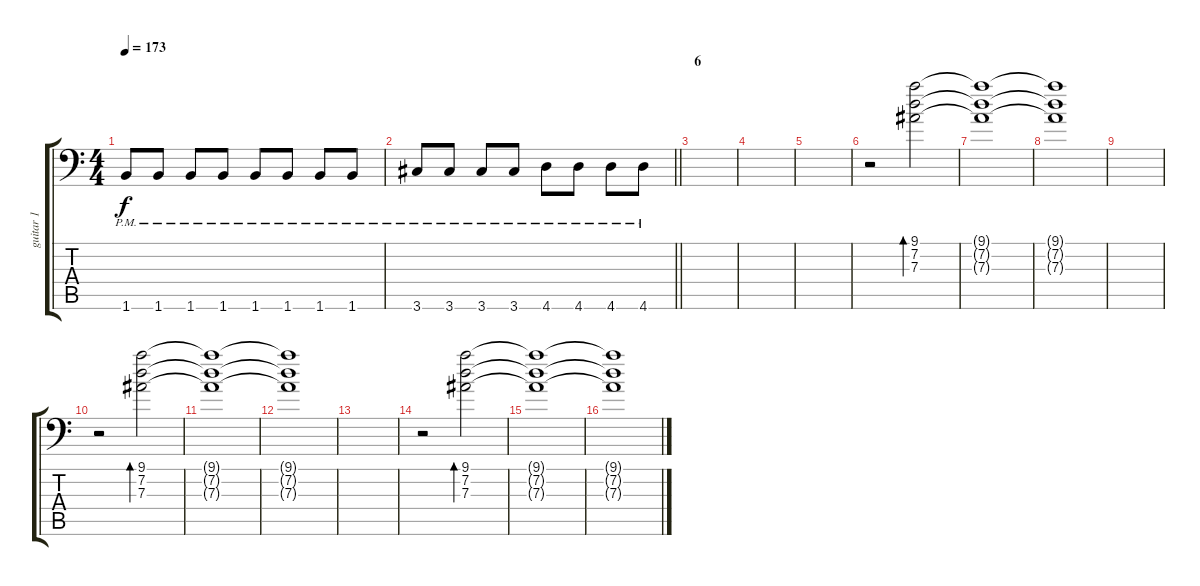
\track ("guitar 1" "guitar 1") {instrument distortionguitar}
\staff {score tabs}
\tuning (C4 G3 Eb3 Bb2 F2 Bb1) {hide}
\ts (4 4)
\tempo 173
\clef f4
\ks c
1.6{pm}.8{dy f} 1.6{pm}.8 1.6{pm}.8 1.6{pm}.8 1.6{pm}.8 1.6{pm}.8 1.6{pm}.8 1.6{pm}.8 |
\barLineRight lightlight
3.6{pm}.8 3.6{pm}.8 3.6{pm}.8 3.6{pm}.8 4.6{pm}.8 4.6{pm}.8 4.6{pm}.8 4.6{pm}.8 |
\section ("" "6")
|
|
|
r.2 (9.1 7.2 7.3).2{bd 480} |
(9.1{t} 7.2{t} 7.3{t}).1 |
(9.1{t} 7.2{t} 7.3{t}).1 |
|
r.2 (9.1 7.2 7.3).2{bd 480} |
(9.1{t} 7.2{t} 7.3{t}).1 |
(9.1{t} 7.2{t} 7.3{t}).1 |
|
r.2 (9.1 7.2 7.3).2{bd 480} |
(9.1{t} 7.2{t} 7.3{t}).1 |
(9.1{t} 7.2{t} 7.3{t}).1
